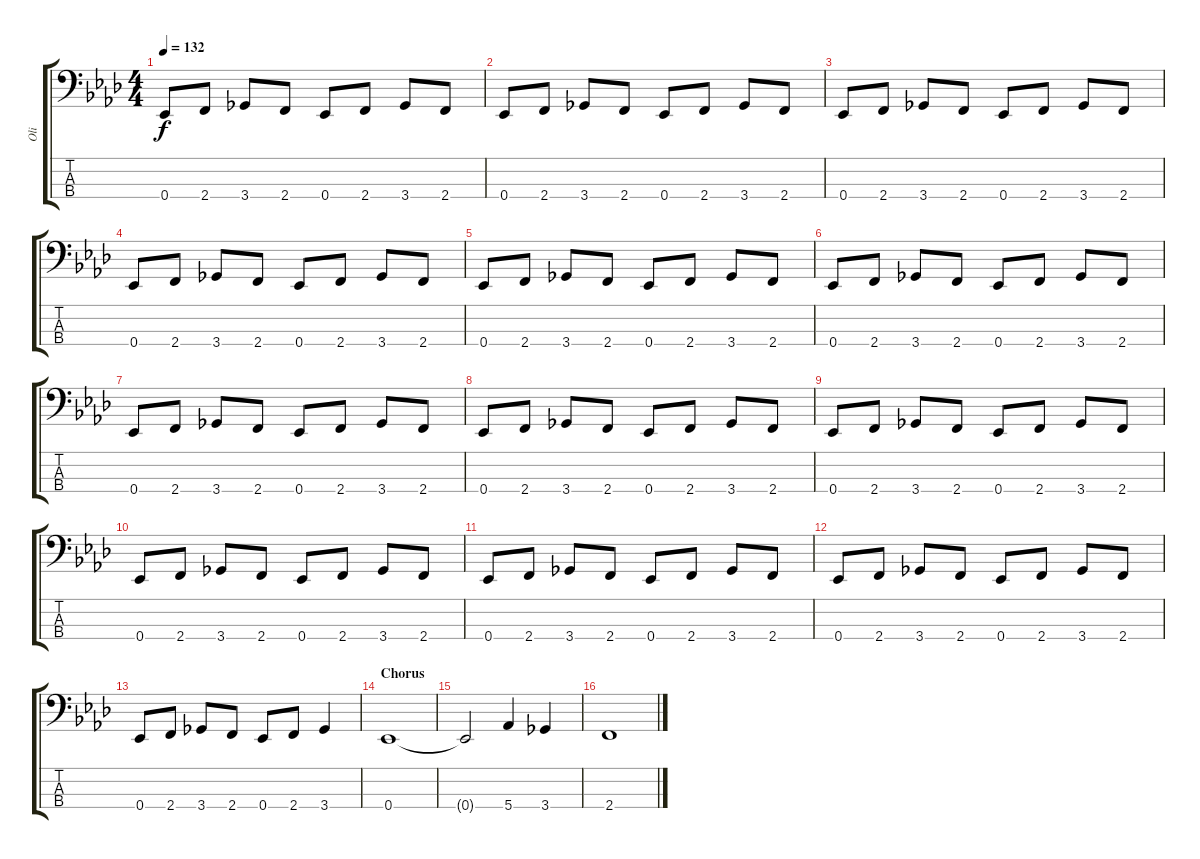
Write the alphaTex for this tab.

\track ("Oli" "Oli") {instrument electricbasspick}
\staff {score tabs}
\tuning (Gb2 Db2 Ab1 Eb1) {hide}
\ts (4 4)
\tempo 132
\clef f4
\ks fminor
0.4.8{dy f} 2.4.8 3.4.8 2.4.8 0.4.8 2.4.8 3.4.8 2.4.8 |
0.4.8 2.4.8 3.4.8 2.4.8 0.4.8 2.4.8 3.4.8 2.4.8 |
0.4.8 2.4.8 3.4.8 2.4.8 0.4.8 2.4.8 3.4.8 2.4.8 |
0.4.8 2.4.8 3.4.8 2.4.8 0.4.8 2.4.8 3.4.8 2.4.8 |
0.4.8 2.4.8 3.4.8 2.4.8 0.4.8 2.4.8 3.4.8 2.4.8 |
0.4.8 2.4.8 3.4.8 2.4.8 0.4.8 2.4.8 3.4.8 2.4.8 |
0.4.8 2.4.8 3.4.8 2.4.8 0.4.8 2.4.8 3.4.8 2.4.8 |
0.4.8 2.4.8 3.4.8 2.4.8 0.4.8 2.4.8 3.4.8 2.4.8 |
0.4.8 2.4.8 3.4.8 2.4.8 0.4.8 2.4.8 3.4.8 2.4.8 |
0.4.8 2.4.8 3.4.8 2.4.8 0.4.8 2.4.8 3.4.8 2.4.8 |
0.4.8 2.4.8 3.4.8 2.4.8 0.4.8 2.4.8 3.4.8 2.4.8 |
0.4.8 2.4.8 3.4.8 2.4.8 0.4.8 2.4.8 3.4.8 2.4.8 |
0.4.8 2.4.8 3.4.8 2.4.8 0.4.8 2.4.8 3.4.4 |
\section ("" "Chorus")
0.4.1 |
0.4{t}.2 5.4.4 3.4.4 |
2.4.1
